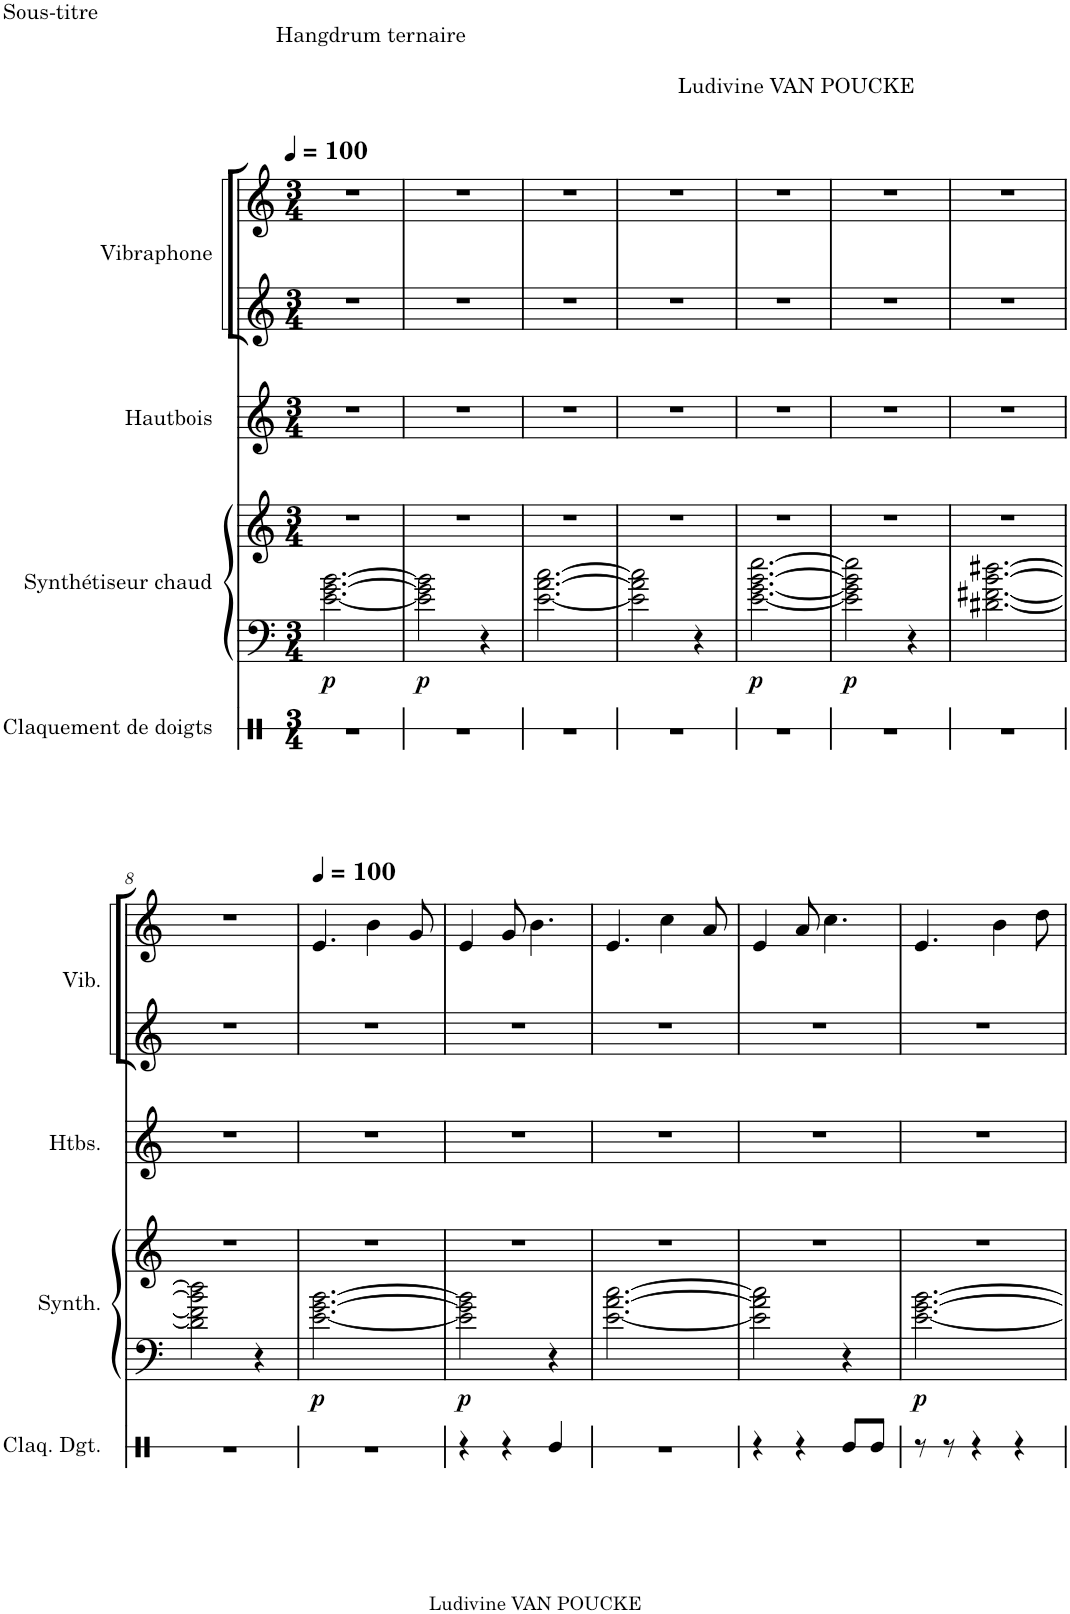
**kern	**kern	**kern	**dynam	**kern	**kern	**kern
*part4	*part3	*part3	*part3	*part2	*part1	*part1
*staff6	*staff5	*staff4	*staff4/5	*staff3	*staff2	*staff1
*I"Claquement de doigts	*I"Synthétiseur chaud	*	*	*I"Hautbois	*I"Vibraphone	*
*I'Claq. Dgt.	*I'Synth.	*	*	*I'Htbs.	*I'Vib.	*
*stria1	*	*	*	*	*	*
*clefX	*clefF4	*clefG2	*	*clefG2	*clefG2	*clefG2
*k[]	*k[]	*k[]	*	*k[]	*k[]	*k[]
*M3/4	*M3/4	*M3/4	*	*M3/4	*M3/4	*M3/4
*MM100	*MM100	*MM100	*	*MM100	*MM100	*MM100
=1	=1	=1	=1	=1	=1	=1
!	!	!	!LO:DY:b=2	!	!	!
2.r	[2.e\ [2.g\ [2.b\	2.r	p	2.r	2.r	2.r
=2	=2	=2	=2	=2	=2	=2
!	!	!	!LO:DY:b=2	!	!	!
2.r	2e\] 2g\] 2b\]	2.r	p	2.r	2.r	2.r
.	4r	.	.	.	.	.
=3	=3	=3	=3	=3	=3	=3
2.r	[2.e\ [2.a\ [2.cc\	2.r	.	2.r	2.r	2.r
=4	=4	=4	=4	=4	=4	=4
2.r	2e\] 2a\] 2cc\]	2.r	.	2.r	2.r	2.r
.	4r	.	.	.	.	.
=5	=5	=5	=5	=5	=5	=5
!	!	!	!LO:DY:b=2	!	!	!
2.r	[2.e\ [2.g\ [2.b\ [2.ee\	2.r	p	2.r	2.r	2.r
=6	=6	=6	=6	=6	=6	=6
!	!	!	!LO:DY:b=2	!	!	!
2.r	2e\] 2g\] 2b\] 2ee\]	2.r	p	2.r	2.r	2.r
.	4r	.	.	.	.	.
=7	=7	=7	=7	=7	=7	=7
2.r	[2.d#X\ [2.f#X\ [2.b\ [2.dd#X\	2.r	.	2.r	2.r	2.r
!!LO:LB:g=z
=8	=8	=8	=8	=8	=8	=8
2.r	2d#\] 2f#\] 2b\] 2dd#\]	2.r	.	2.r	2.r	2.r
.	4r	.	.	.	.	.
=9	=9	=9	=9	=9	=9	=9
*	*	*	*	*	*	*MM100
!	!	!	!LO:DY:b=2	!	!	!
2.r	[2.e\ [2.g\ [2.b\	2.r	p	2.r	2.r	4.e/
.	.	.	.	.	.	4b\
.	.	.	.	.	.	8g/
=10	=10	=10	=10	=10	=10	=10
!	!	!	!LO:DY:b=2	!	!	!
4r	2e\] 2g\] 2b\]	2.r	p	2.r	2.r	4e/
4r	.	.	.	.	.	8g/
.	.	.	.	.	.	4.b\
4Re/	4r	.	.	.	.	.
=11	=11	=11	=11	=11	=11	=11
2.r	[2.e\ [2.a\ [2.cc\	2.r	.	2.r	2.r	4.e/
.	.	.	.	.	.	4cc\
.	.	.	.	.	.	8a/
=12	=12	=12	=12	=12	=12	=12
4r	2e\] 2a\] 2cc\]	2.r	.	2.r	2.r	4e/
4r	.	.	.	.	.	8a/
.	.	.	.	.	.	4.cc\
8Re/L	4r	.	.	.	.	.
8Re/J	.	.	.	.	.	.
=13	=13	=13	=13	=13	=13	=13
!	!	!	!LO:DY:b=2	!	!	!
8r	[2.e\ [2.g\ [2.b\	2.r	p	2.r	2.r	4.e/
8r	.	.	.	.	.	.
4r	.	.	.	.	.	.
.	.	.	.	.	.	4b\
4r	.	.	.	.	.	.
.	.	.	.	.	.	8dd\
=	=	=	=	=	=	=
*-	*-	*-	*-	*-	*-	*-
